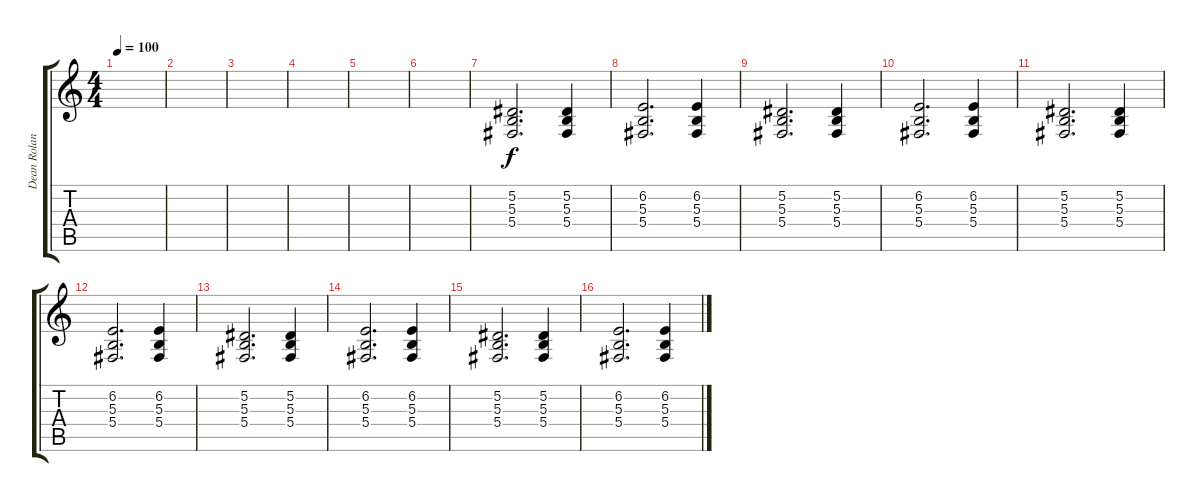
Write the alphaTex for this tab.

\track ("Dean Roland" "Dean Rolan") {instrument acousticgrandpiano}
\staff {score tabs}
\tuning (Eb4 Bb3 Gb3 Db3 Ab2 Eb2) {hide}
\ts (4 4)
\tempo 100
\clef g2
\ks c
|
|
|
|
|
|
(5.2 5.3 5.4).2{d} (5.2 5.3 5.4).4 |
(6.2 5.3 5.4).2{d} (6.2 5.3 5.4).4 |
(5.2 5.3 5.4).2{d} (5.2 5.3 5.4).4 |
(6.2 5.3 5.4).2{d} (6.2 5.3 5.4).4 |
(5.2 5.3 5.4).2{d} (5.2 5.3 5.4).4 |
(6.2 5.3 5.4).2{d} (6.2 5.3 5.4).4 |
(5.2 5.3 5.4).2{d} (5.2 5.3 5.4).4 |
(6.2 5.3 5.4).2{d} (6.2 5.3 5.4).4 |
(5.2 5.3 5.4).2{d} (5.2 5.3 5.4).4 |
(6.2 5.3 5.4).2{d} (6.2 5.3 5.4).4
